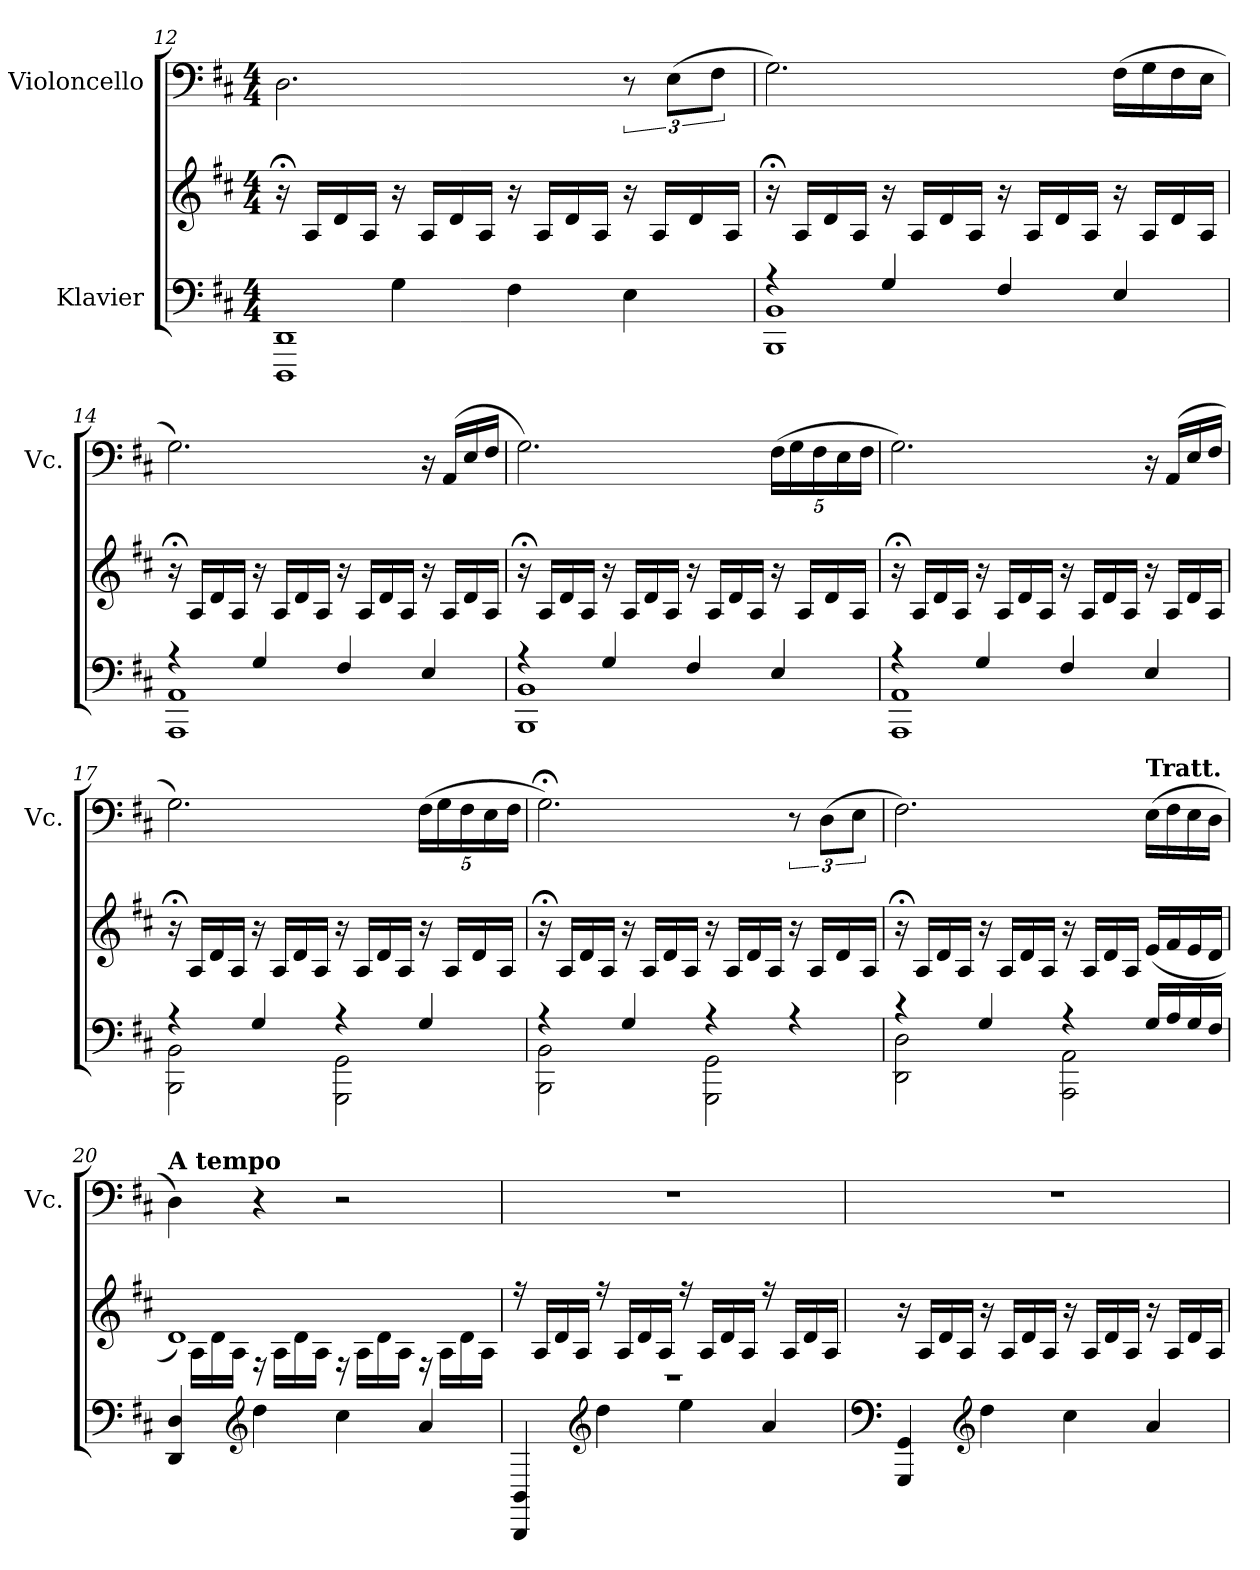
**kern	**kern	**kern
*part2	*part2	*part1
*staff3	*staff2	*staff1
*I"Klavier	*	*I"Violoncello
*	*	*I'Vc.
*clefF4	*clefG2	*clefF4
*k[f#c#]	*k[f#c#]	*k[f#c#]
*M4/4	*M4/4	*M4/4
=12	=12	=12
*^	*	*
1DDD 1DD	4ryy	16r;<	2.D\
.	.	16A/LL	.
.	.	16d/	.
.	.	16A/JJ	.
.	4G\	16r	.
.	.	16A/LL	.
.	.	16d/	.
.	.	16A/JJ	.
.	4F#\	16r	.
.	.	16A/LL	.
.	.	16d/	.
.	.	16A/JJ	.
.	4E\	16r	12r
.	.	16A/LL	.
.	.	.	(>12E\L
.	.	16d/	.
.	.	.	12F#\J
.	.	16A/JJ	.
!!LO:LB:g=z
=13	=13	=13	=13
4r	1BBB 1BB	16r;<	2.G\)
.	.	16A/LL	.
.	.	16d/	.
.	.	16A/JJ	.
4G/	.	16r	.
.	.	16A/LL	.
.	.	16d/	.
.	.	16A/JJ	.
4F#/	.	16r	.
.	.	16A/LL	.
.	.	16d/	.
.	.	16A/JJ	.
4E/	.	16r	(>16F#\LL
.	.	16A/LL	16G\
.	.	16d/	16F#\
.	.	16A/JJ	16E\JJ
=14	=14	=14	=14
4r	1AAA 1AA	16r;<	2.G\)
.	.	16A/LL	.
.	.	16d/	.
.	.	16A/JJ	.
4G/	.	16r	.
.	.	16A/LL	.
.	.	16d/	.
.	.	16A/JJ	.
4F#/	.	16r	.
.	.	16A/LL	.
.	.	16d/	.
.	.	16A/JJ	.
4E/	.	16r	16r
.	.	16A/LL	(<16AA/LL
.	.	16d/	16E/
.	.	16A/JJ	16F#/JJ
!!LO:LB:g=z
=15	=15	=15	=15
4r	1BBB 1BB	16r;<	2.G\)
.	.	16A/LL	.
.	.	16d/	.
.	.	16A/JJ	.
4G/	.	16r	.
.	.	16A/LL	.
.	.	16d/	.
.	.	16A/JJ	.
4F#/	.	16r	.
.	.	16A/LL	.
.	.	16d/	.
.	.	16A/JJ	.
*	*	*	*Xbrackettup
4E/	.	16r	(>20F#\LL
.	.	.	20G\
.	.	16A/LL	.
.	.	.	20F#\
.	.	16d/	.
.	.	.	20E\
.	.	16A/JJ	.
.	.	.	20F#\JJ
=16	=16	=16	=16
4r	1AAA 1AA	16r;<	2.G\)
.	.	16A/LL	.
.	.	16d/	.
.	.	16A/JJ	.
4G/	.	16r	.
.	.	16A/LL	.
.	.	16d/	.
.	.	16A/JJ	.
4F#/	.	16r	.
.	.	16A/LL	.
.	.	16d/	.
.	.	16A/JJ	.
4E/	.	16r	16r
.	.	16A/LL	(<16AA/LL
.	.	16d/	16E/
.	.	16A/JJ	16F#/JJ
!!LO:PB:g=z
=17	=17	=17	=17
4r	2BBB\ 2BB\	16r;<	2.G\)
.	.	16A/LL	.
.	.	16d/	.
.	.	16A/JJ	.
4G/	.	16r	.
.	.	16A/LL	.
.	.	16d/	.
.	.	16A/JJ	.
4r	2GGG\ 2GG\	16r	.
.	.	16A/LL	.
.	.	16d/	.
.	.	16A/JJ	.
4G/	.	16r	(>20F#\LL
.	.	.	20G\
.	.	16A/LL	.
.	.	.	20F#\
.	.	16d/	.
.	.	.	20E\
.	.	16A/JJ	.
.	.	.	20F#\JJ
=18	=18	=18	=18
4r	2BBB\ 2BB\	16r;<	2.G;<\)
.	.	16A/LL	.
.	.	16d/	.
.	.	16A/JJ	.
4G/	.	16r	.
.	.	16A/LL	.
.	.	16d/	.
.	.	16A/JJ	.
4r	2GGG\ 2GG\	16r	.
.	.	16A/LL	.
.	.	16d/	.
.	.	16A/JJ	.
*	*	*	*brackettup
4r	.	16r	12r
.	.	16A/LL	.
.	.	.	(>12D\L
.	.	16d/	.
.	.	.	12E\J
.	.	16A/JJ	.
!!LO:LB:g=z
=19	=19	=19	=19
4r	2DD\ 2D\	16r;<	2.F#\)
.	.	16A/LL	.
.	.	16d/	.
.	.	16A/JJ	.
4G/	.	16r	.
.	.	16A/LL	.
.	.	16d/	.
.	.	16A/JJ	.
4r	2AAA\ 2AA\	16r	.
.	.	16A/LL	.
.	.	16d/	.
.	.	16A/JJ	.
!	!	!	!LO:TX:a:B:t=Tratt.
16G/LL	.	(<16e/LL	(>16E\LL
16A/	.	16f#/	16F#\
16G/	.	16e/	16E\
16F#/JJ	.	16d/JJ	16D\JJ
*v	*v	*	*
=20	=20	=20
*	*^	*
!	!	!	!LO:TX:a:B:t=A tempo
4DD/ 4D/	1d)	16ryy	4D\)
.	.	16A\LL	.
.	.	16d\	.
.	.	16A\JJ	.
*clefG2	*	*	*
4dd\	.	16r	4r
.	.	16A\LL	.
.	.	16d\	.
.	.	16A\JJ	.
4cc#\	.	16r	2r
.	.	16A\LL	.
.	.	16d\	.
.	.	16A\JJ	.
4a/	.	16r	.
.	.	16A\LL	.
.	.	16d\	.
.	.	16A\JJ	.
!!LO:LB:g=z
=21	=21	=21	=21
4BBB/ 4BB/	16r	1r	1r
.	16A/LL	.	.
.	16d/	.	.
.	16A/JJ	.	.
*clefG2	*	*	*
4dd\	16r	.	.
.	16A/LL	.	.
.	16d/	.	.
.	16A/JJ	.	.
4ee\	16r	.	.
.	16A/LL	.	.
.	16d/	.	.
.	16A/JJ	.	.
4a/	16r	.	.
.	16A/LL	.	.
.	16d/	.	.
.	16A/JJ	.	.
*	*v	*v	*
=22	=22	=22
*clefF4	*	*
4GGG/ 4GG/	16r	1r
.	16A/LL	.
.	16d/	.
.	16A/JJ	.
*clefG2	*	*
4dd\	16r	.
.	16A/LL	.
.	16d/	.
.	16A/JJ	.
4cc#\	16r	.
.	16A/LL	.
.	16d/	.
.	16A/JJ	.
4a/	16r	.
.	16A/LL	.
.	16d/	.
.	16A/JJ	.
=	=	=
*-	*-	*-
